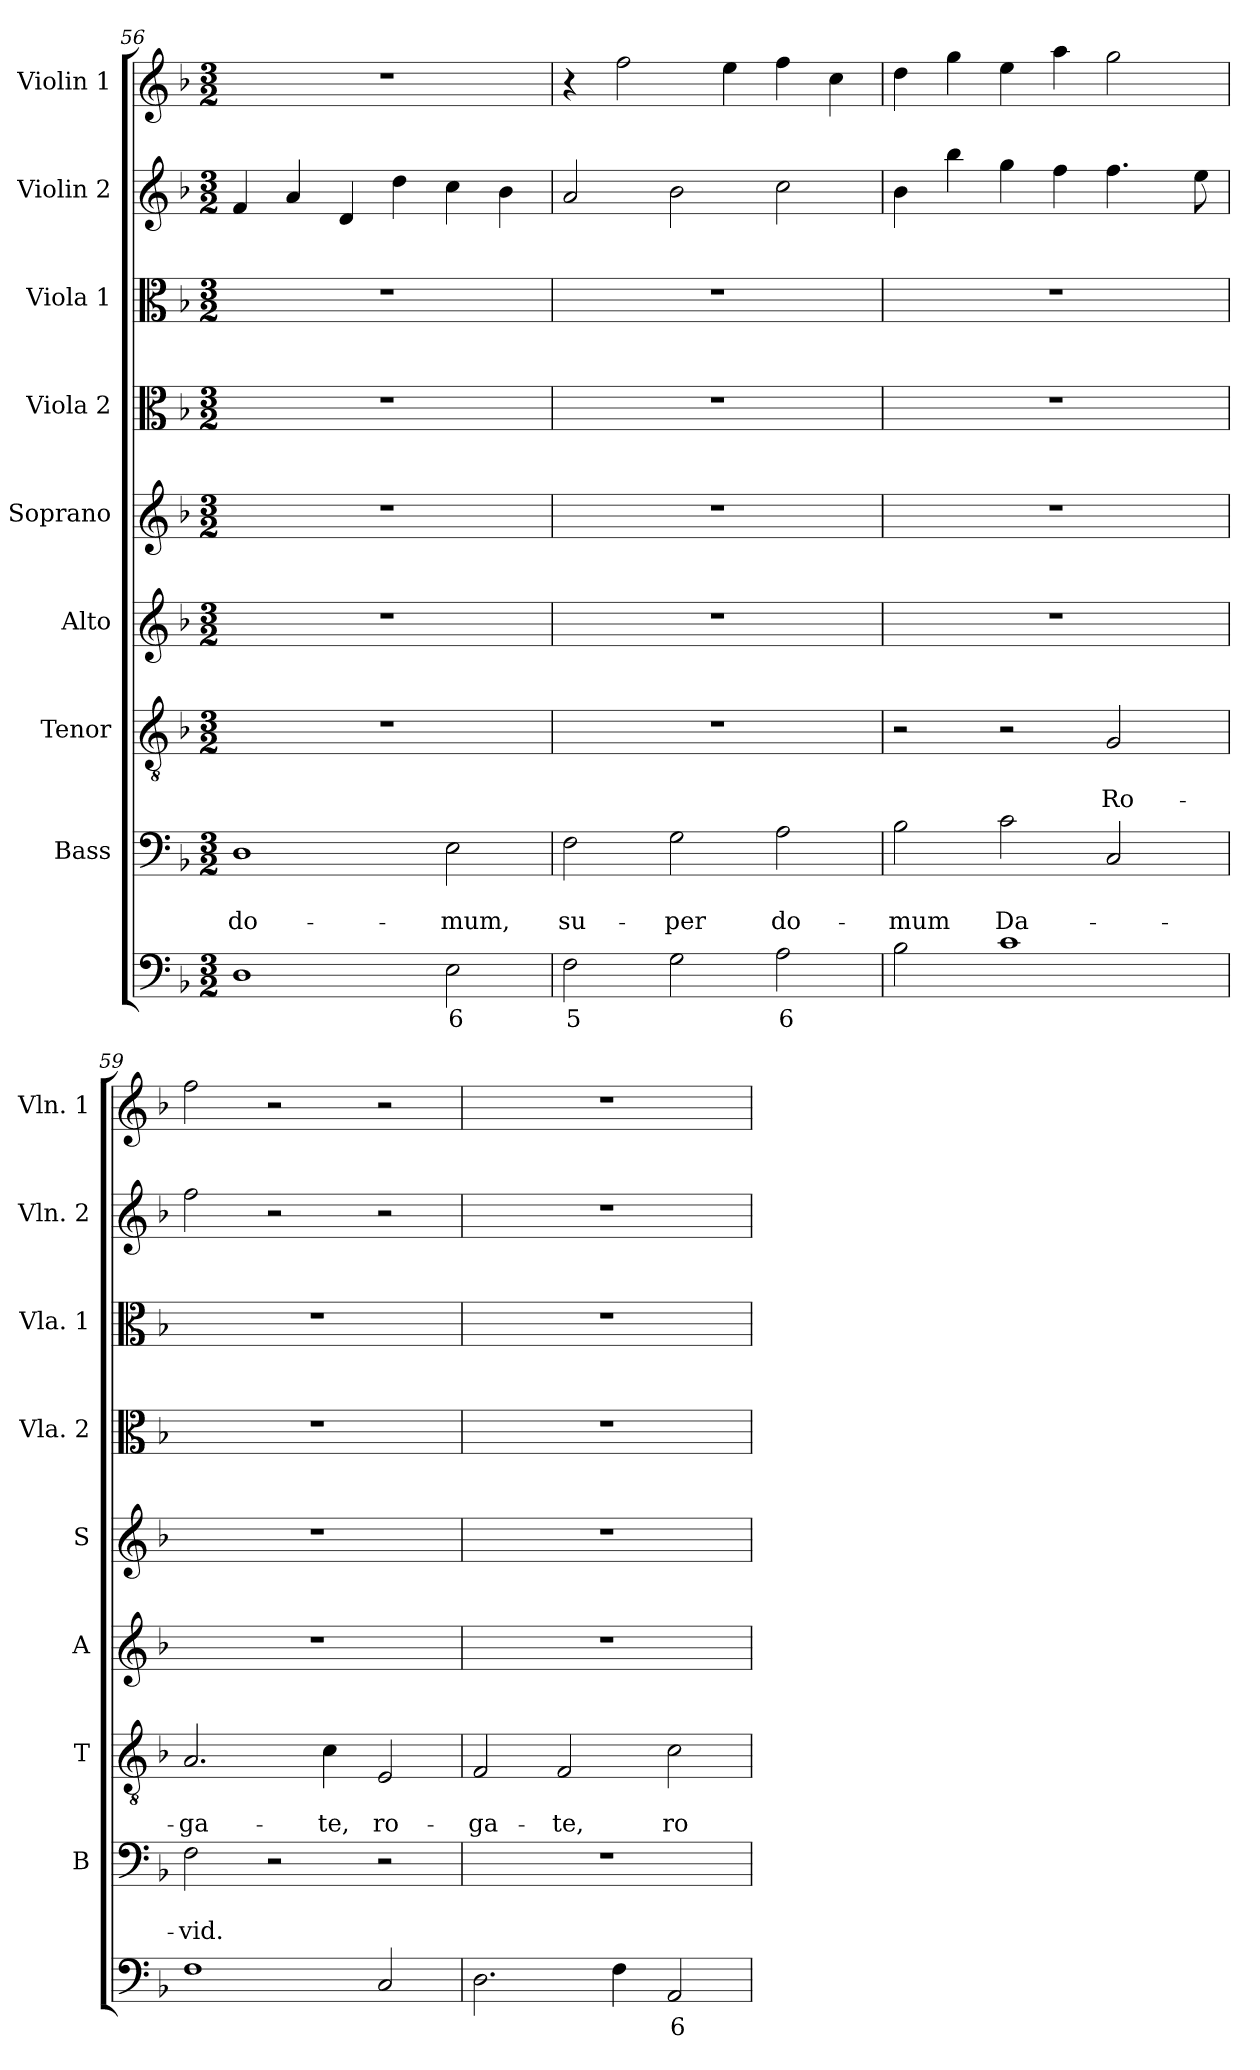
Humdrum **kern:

**kern	**text	**kern	**text	**text	**kern	**text	**text	**kern	**kern	**kern	**kern	**kern	**kern
*part9	*part9	*part8	*part8	*part8	*part7	*part7	*part7	*part6	*part5	*part4	*part3	*part2	*part1
*staff9	*staff9	*staff8	*staff8	*staff8	*staff7	*staff7	*staff7	*staff6	*staff5	*staff4	*staff3	*staff2	*staff1
*	*	*I"Bass	*	*	*I"Tenor	*	*	*I"Alto	*I"Soprano	*I"Viola 2	*I"Viola 1	*I"Violin 2	*I"Violin 1
*	*	*I'B	*	*	*I'T	*	*	*I'A	*I'S	*I'Vla. 2	*I'Vla. 1	*I'Vln. 2	*I'Vln. 1
*clefF4	*	*clefF4	*	*	*clefGv2	*	*	*clefG2	*clefG2	*clefC3	*clefC3	*clefG2	*clefG2
*k[b-]	*	*k[b-]	*	*	*k[b-]	*	*	*k[b-]	*k[b-]	*k[b-]	*k[b-]	*k[b-]	*k[b-]
*F:	*	*F:	*	*	*F:	*	*	*F:	*F:	*F:	*F:	*F:	*F:
*M3/2	*	*M3/2	*	*	*M3/2	*	*	*M3/2	*M3/2	*M3/2	*M3/2	*M3/2	*M3/2
=56	=56	=56	=56	=56	=56	=56	=56	=56	=56	=56	=56	=56	=56
!	!	!	!	!LO:LY:b	!	!	!	!	!	!	!	!	!
1D	.	1D	.	do-	1.r	.	.	1.r	1.r	1.r	1.r	4f/	1.r
.	.	.	.	.	.	.	.	.	.	.	.	4a/	.
.	.	.	.	.	.	.	.	.	.	.	.	4d/	.
.	.	.	.	.	.	.	.	.	.	.	.	4dd\	.
!	!LO:LY:b	!	!	!LO:LY:b	!	!	!	!	!	!	!	!	!
2E\	6	2E\	.	-mum,	.	.	.	.	.	.	.	4cc\	.
.	.	.	.	.	.	.	.	.	.	.	.	4b-\	.
=57	=57	=57	=57	=57	=57	=57	=57	=57	=57	=57	=57	=57	=57
!	!LO:LY:b	!	!	!LO:LY:b	!	!	!	!	!	!	!	!	!
*^	*	*	*	*	*	*	*	*	*	*	*	*	*
2F\	2ryy	5	2F\	.	su-	1.r	.	.	1.r	1.r	1.r	1.r	2a/	4r
.	.	.	.	.	.	.	.	.	.	.	.	.	.	2ff\
!	!	!	!	!	!LO:LY:b	!	!	!	!	!	!	!	!	!
2G\	4ryy	.	2G\	.	-per	.	.	.	.	.	.	.	2b-\	.
.	4ryy	.	.	.	.	.	.	.	.	.	.	.	.	4ee\
!	!	!LO:LY:b	!	!	!LO:LY:b	!	!	!	!	!	!	!	!	!
2A\	2ryy	6	2A\	.	do-	.	.	.	.	.	.	.	2cc\	4ff\
.	.	.	.	.	.	.	.	.	.	.	.	.	.	4cc\
=58	=58	=58	=58	=58	=58	=58	=58	=58	=58	=58	=58	=58	=58	=58
!	!	!	!	!	!LO:LY:b	!	!	!	!	!	!	!	!	!
2B-\	4ryy	.	2B-\	.	-mum	2r	.	.	1.r	1.r	1.r	1.r	4b-\	4dd\
.	4ryy	.	.	.	.	.	.	.	.	.	.	.	4bb-\	4gg\
!	!	!	!	!	!LO:LY:b	!	!	!	!	!	!	!	!	!
1c	4ryy	.	2c\	.	Da-	2r	.	.	.	.	.	.	4gg\	4ee\
.	4ryy	.	.	.	.	.	.	.	.	.	.	.	4ff\	4aa\
!	!	!	!	!	!	!	!	!LO:LY:b	!	!	!	!	!	!
.	4ryy	.	2C/	.	.	2G/	.	Ro-	.	.	.	.	4.ff\	2gg\
.	4ryy	.	.	.	.	.	.	.	.	.	.	.	.	.
.	.	.	.	.	.	.	.	.	.	.	.	.	8ee\	.
*v	*v	*	*	*	*	*	*	*	*	*	*	*	*	*
!!LO:LB:g=z
=59	=59	=59	=59	=59	=59	=59	=59	=59	=59	=59	=59	=59	=59
!	!	!	!	!LO:LY:b	!	!	!LO:LY:b	!	!	!	!	!	!
1F	.	2F\	.	-vid.	2.A/	.	-ga-	1.r	1.r	1.r	1.r	2ff\	2ff\
.	.	2r	.	.	.	.	.	.	.	.	.	2r	2r
!	!	!	!	!	!	!	!LO:LY:b	!	!	!	!	!	!
.	.	.	.	.	4c\	.	-te,	.	.	.	.	.	.
!	!	!	!	!	!	!	!LO:LY:b	!	!	!	!	!	!
2C/	.	2r	.	.	2E/	.	ro-	.	.	.	.	2r	2r
=60	=60	=60	=60	=60	=60	=60	=60	=60	=60	=60	=60	=60	=60
!	!	!	!	!	!	!	!LO:LY:b	!	!	!	!	!	!
2.D\	.	1.r	.	.	2F/	.	-ga-	1.r	1.r	1.r	1.r	1.r	1.r
!	!	!	!	!	!	!	!LO:LY:b	!	!	!	!	!	!
.	.	.	.	.	2F/	.	-te,	.	.	.	.	.	.
4F\	.	.	.	.	.	.	.	.	.	.	.	.	.
!	!LO:LY:b	!	!	!	!	!	!LO:LY:b	!	!	!	!	!	!
2AA/	6	.	.	.	2c\	.	ro-	.	.	.	.	.	.
=	=	=	=	=	=	=	=	=	=	=	=	=	=
*-	*-	*-	*-	*-	*-	*-	*-	*-	*-	*-	*-	*-	*-
